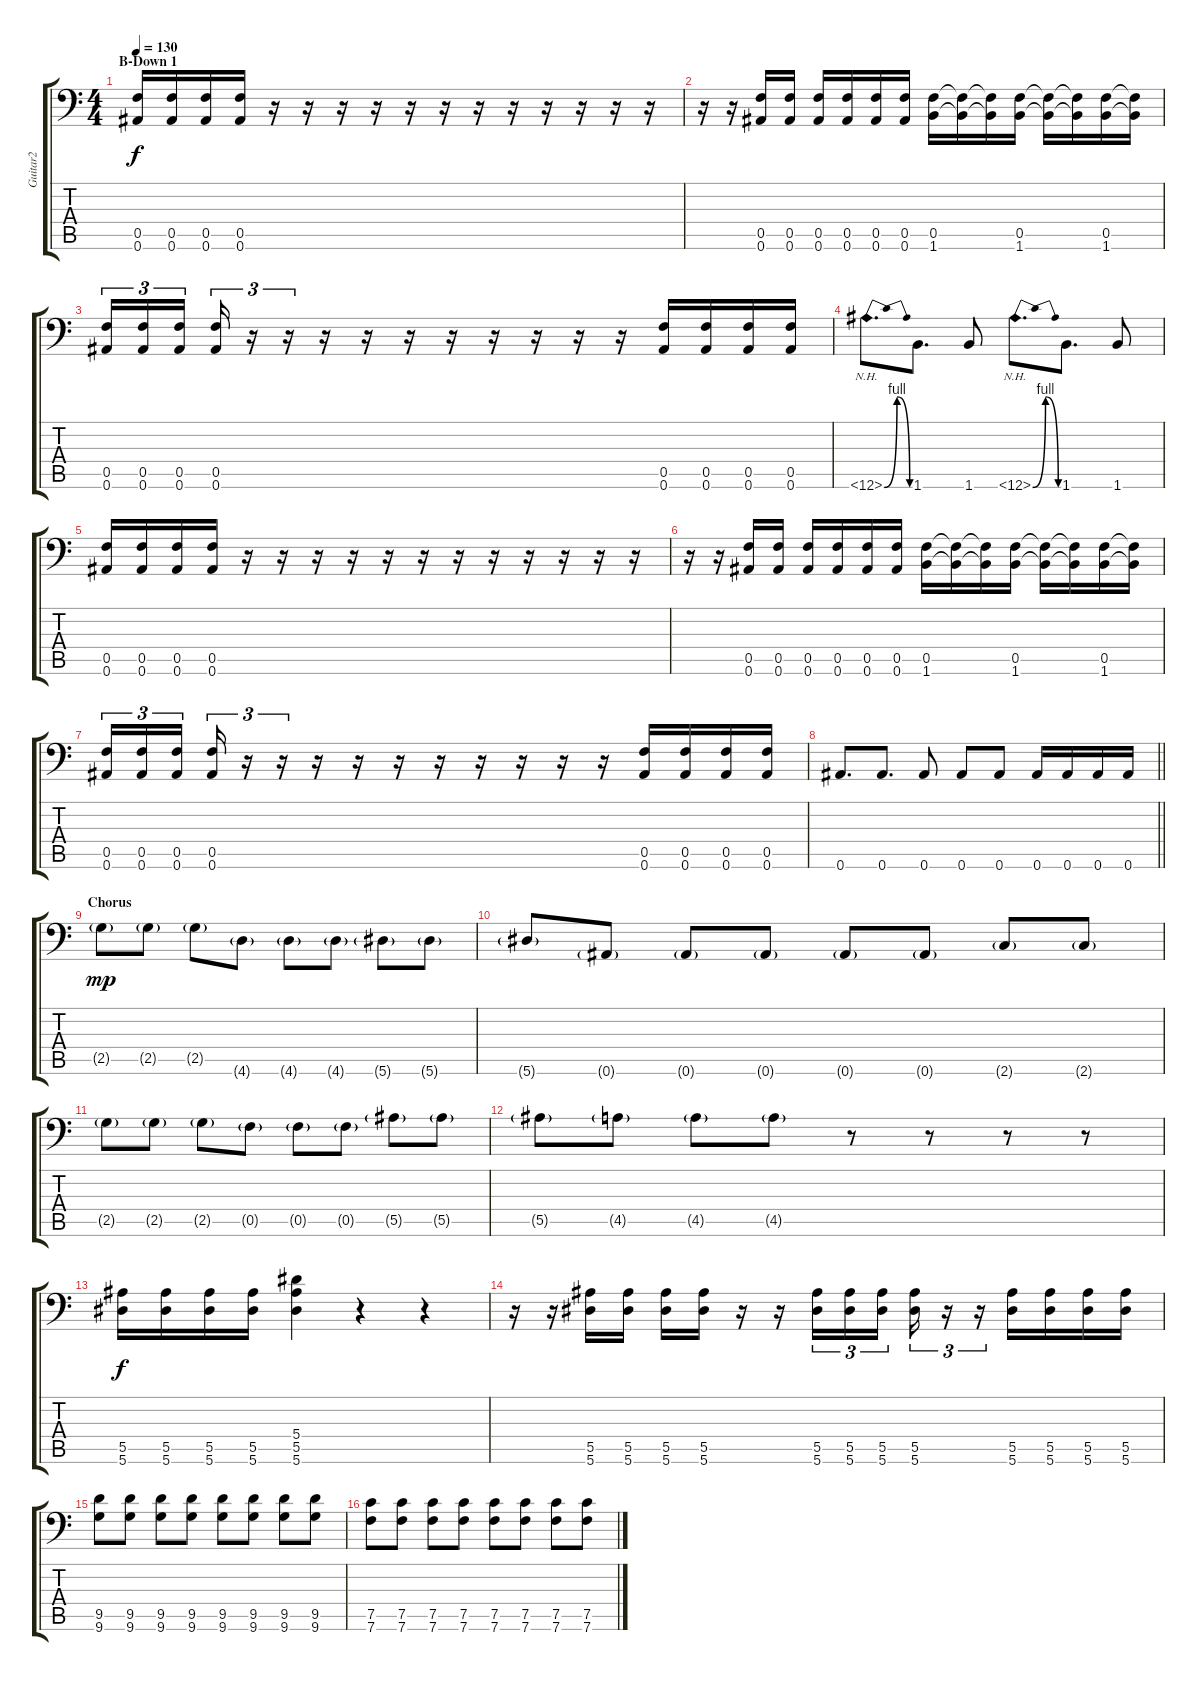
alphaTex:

\track ("Guitar2" "Guitar2") {instrument overdrivenguitar}
\staff {score tabs}
\tuning (C4 G3 Eb3 Bb2 F2 Bb1) {hide}
\ts (4 4)
\section ("" "B-Down 1")
\tempo 130
\clef f4
\ks c
(0.5 0.6).16{dy f} (0.5 0.6).16 (0.5 0.6).16 (0.5 0.6).16 r.16 r.16 r.16 r.16 r.16 r.16 r.16 r.16 r.16 r.16 r.16 r.16 |
r.16 r.16 (0.5 0.6).16 (0.5 0.6).16 (0.5 0.6).16 (0.5 0.6).16 (0.5 0.6).16 (0.5 0.6).16 (0.5 1.6).16 (0.5{t} 1.6{t}).16 (0.5{t} 1.6{t}).16 (0.5 1.6).16 (0.5{t} 1.6{t}).16 (0.5{t} 1.6{t}).16 (0.5 1.6).16 (0.5{t} 1.6{t}).16 |
(0.5 0.6).16{tu (3 2)} (0.5 0.6).16{tu (3 2)} (0.5 0.6).16{tu (3 2) beam splitsecondary} (0.5 0.6).16{tu (3 2)} r.16{tu (3 2)} r.16{tu (3 2)} r.16 r.16 r.16 r.16 r.16 r.16 r.16 r.16 (0.5 0.6).16 (0.5 0.6).16 (0.5 0.6).16 (0.5 0.6).16 |
1.6{be (bendrelease 0 0 15 4 30 4 60 0) nh}.8{d} 1.6.8{d} 1.6.8 1.6{be (bendrelease 0 0 15 4 30 4 60 0) nh}.8{d} 1.6.8{d} 1.6.8 |
(0.5 0.6).16 (0.5 0.6).16 (0.5 0.6).16 (0.5 0.6).16 r.16 r.16 r.16 r.16 r.16 r.16 r.16 r.16 r.16 r.16 r.16 r.16 |
r.16 r.16 (0.5 0.6).16 (0.5 0.6).16 (0.5 0.6).16 (0.5 0.6).16 (0.5 0.6).16 (0.5 0.6).16 (0.5 1.6).16 (0.5{t} 1.6{t}).16 (0.5{t} 1.6{t}).16 (0.5 1.6).16 (0.5{t} 1.6{t}).16 (0.5{t} 1.6{t}).16 (0.5 1.6).16 (0.5{t} 1.6{t}).16 |
(0.5 0.6).16{tu (3 2)} (0.5 0.6).16{tu (3 2)} (0.5 0.6).16{tu (3 2) beam splitsecondary} (0.5 0.6).16{tu (3 2)} r.16{tu (3 2)} r.16{tu (3 2)} r.16 r.16 r.16 r.16 r.16 r.16 r.16 r.16 (0.5 0.6).16 (0.5 0.6).16 (0.5 0.6).16 (0.5 0.6).16 |
\barLineRight lightlight
0.6.8{d} 0.6.8{d} 0.6.8 0.6.8 0.6.8 0.6.16 0.6.16 0.6.16 0.6.16 |
\section ("" "Chorus")
2.5{g}.8{dy mp} 2.5{g}.8 2.5{g}.8 4.6{g}.8 4.6{g}.8 4.6{g}.8 5.6{g}.8 5.6{g}.8 |
5.6{g}.8 0.6{g}.8 0.6{g}.8 0.6{g}.8 0.6{g}.8 0.6{g}.8 2.6{g}.8 2.6{g}.8 |
2.5{g}.8 2.5{g}.8 2.5{g}.8 0.5{g}.8 0.5{g}.8 0.5{g}.8 5.5{g}.8 5.5{g}.8 |
5.5{g}.8 4.5{g}.8 4.5{g}.8 4.5{g}.8 r.8 r.8 r.8 r.8 |
(5.5 5.6).16{dy f} (5.5 5.6).16 (5.5 5.6).16 (5.5 5.6).16 (5.4 5.5 5.6).4 r.4 r.4 |
r.16 r.16 (5.5 5.6).16 (5.5 5.6).16 (5.5 5.6).16 (5.5 5.6).16 r.16 r.16 (5.5 5.6).16{tu (3 2)} (5.5 5.6).16{tu (3 2)} (5.5 5.6).16{tu (3 2) beam splitsecondary} (5.5 5.6).16{tu (3 2)} r.16{tu (3 2)} r.16{tu (3 2)} (5.5 5.6).16 (5.5 5.6).16 (5.5 5.6).16 (5.5 5.6).16 |
(9.5 9.6).8 (9.5 9.6).8 (9.5 9.6).8 (9.5 9.6).8 (9.5 9.6).8 (9.5 9.6).8 (9.5 9.6).8 (9.5 9.6).8 |
(7.5 7.6).8 (7.5 7.6).8 (7.5 7.6).8 (7.5 7.6).8 (7.5 7.6).8 (7.5 7.6).8 (7.5 7.6).8 (7.5 7.6).8
